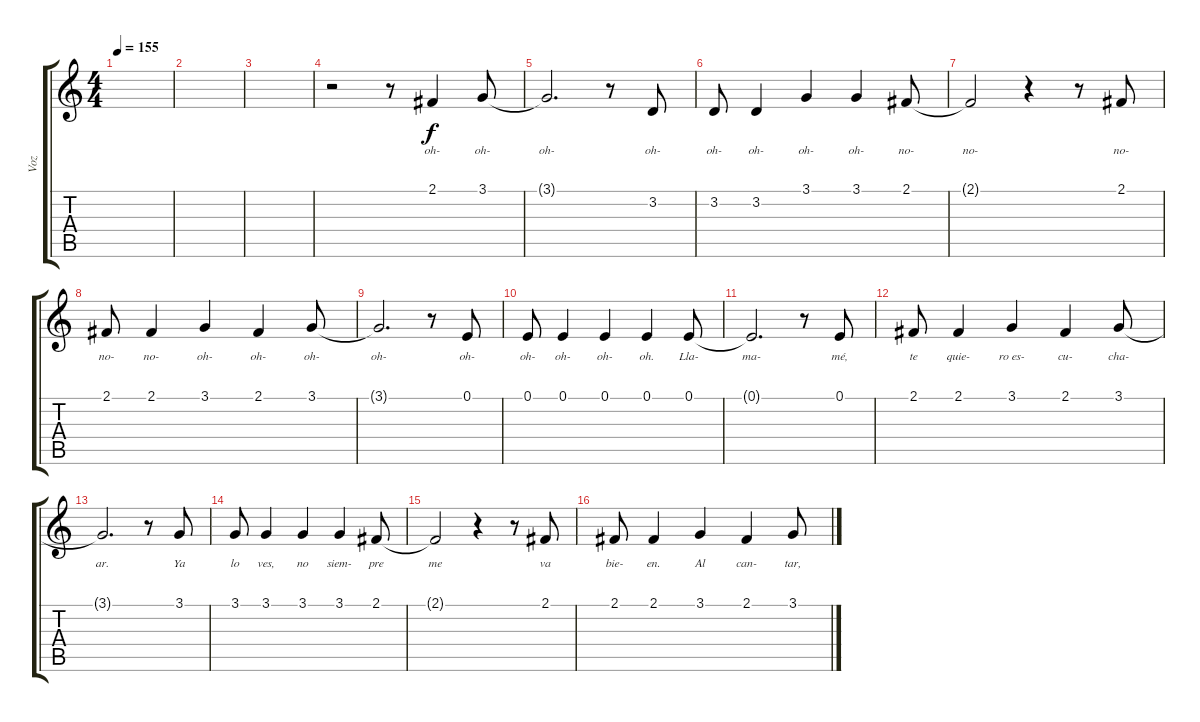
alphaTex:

\track ("Voz" "Voz") {instrument voiceoohs}
\staff {score tabs}
\tuning (E4 B3 G3 D3 A2 E2) {hide}
\ts (4 4)
\tempo 155
\clef g2
\ks c
|
|
|
r.2 r.8 2.1.4{lyrics (0 "oh-") lyrics (1 "") lyrics (2 "") lyrics (3 "") lyrics (4 "")} 3.1.8{lyrics (0 "oh-") lyrics (1 "") lyrics (2 "") lyrics (3 "") lyrics (4 "")} |
3.1{t}.2{d lyrics (0 "oh-") lyrics (1 "") lyrics (2 "") lyrics (3 "") lyrics (4 "")} r.8 3.2.8{lyrics (0 "oh-") lyrics (1 "") lyrics (2 "") lyrics (3 "") lyrics (4 "")} |
3.2.8{lyrics (0 "oh-") lyrics (1 "") lyrics (2 "") lyrics (3 "") lyrics (4 "")} 3.2.4{lyrics (0 "oh-") lyrics (1 "") lyrics (2 "") lyrics (3 "") lyrics (4 "")} 3.1.4{lyrics (0 "oh-") lyrics (1 "") lyrics (2 "") lyrics (3 "") lyrics (4 "")} 3.1.4{lyrics (0 "oh-") lyrics (1 "") lyrics (2 "") lyrics (3 "") lyrics (4 "")} 2.1.8{lyrics (0 "no-") lyrics (1 "") lyrics (2 "") lyrics (3 "") lyrics (4 "")} |
2.1{t}.2{lyrics (0 "no-") lyrics (1 "") lyrics (2 "") lyrics (3 "") lyrics (4 "")} r.4 r.8 2.1.8{lyrics (0 "no-") lyrics (1 "") lyrics (2 "") lyrics (3 "") lyrics (4 "")} |
2.1.8{lyrics (0 "no-") lyrics (1 "") lyrics (2 "") lyrics (3 "") lyrics (4 "")} 2.1.4{lyrics (0 "no-") lyrics (1 "") lyrics (2 "") lyrics (3 "") lyrics (4 "")} 3.1.4{lyrics (0 "oh-") lyrics (1 "") lyrics (2 "") lyrics (3 "") lyrics (4 "")} 2.1.4{lyrics (0 "oh-") lyrics (1 "") lyrics (2 "") lyrics (3 "") lyrics (4 "")} 3.1.8{lyrics (0 "oh-") lyrics (1 "") lyrics (2 "") lyrics (3 "") lyrics (4 "")} |
3.1{t}.2{d lyrics (0 "oh-") lyrics (1 "") lyrics (2 "") lyrics (3 "") lyrics (4 "")} r.8 0.1.8{lyrics (0 "oh-") lyrics (1 "") lyrics (2 "") lyrics (3 "") lyrics (4 "")} |
0.1.8{lyrics (0 "oh-") lyrics (1 "") lyrics (2 "") lyrics (3 "") lyrics (4 "")} 0.1.4{lyrics (0 "oh-") lyrics (1 "") lyrics (2 "") lyrics (3 "") lyrics (4 "")} 0.1.4{lyrics (0 "oh-") lyrics (1 "") lyrics (2 "") lyrics (3 "") lyrics (4 "")} 0.1.4{lyrics (0 "oh.") lyrics (1 "") lyrics (2 "") lyrics (3 "") lyrics (4 "")} 0.1.8{lyrics (0 "Lla-") lyrics (1 "") lyrics (2 "") lyrics (3 "") lyrics (4 "")} |
0.1{t}.2{d lyrics (0 "ma-") lyrics (1 "") lyrics (2 "") lyrics (3 "") lyrics (4 "")} r.8 0.1.8{lyrics (0 "mé,") lyrics (1 "") lyrics (2 "") lyrics (3 "") lyrics (4 "")} |
2.1.8{lyrics (0 "te") lyrics (1 "") lyrics (2 "") lyrics (3 "") lyrics (4 "")} 2.1.4{lyrics (0 "quie-") lyrics (1 "") lyrics (2 "") lyrics (3 "") lyrics (4 "")} 3.1.4{lyrics (0 "ro es-") lyrics (1 "") lyrics (2 "") lyrics (3 "") lyrics (4 "")} 2.1.4{lyrics (0 "cu-") lyrics (1 "") lyrics (2 "") lyrics (3 "") lyrics (4 "")} 3.1.8{lyrics (0 "cha-") lyrics (1 "") lyrics (2 "") lyrics (3 "") lyrics (4 "")} |
3.1{t}.2{d lyrics (0 "ar.") lyrics (1 "") lyrics (2 "") lyrics (3 "") lyrics (4 "")} r.8 3.1.8{lyrics (0 "Ya") lyrics (1 "") lyrics (2 "") lyrics (3 "") lyrics (4 "")} |
3.1.8{lyrics (0 "lo") lyrics (1 "") lyrics (2 "") lyrics (3 "") lyrics (4 "")} 3.1.4{lyrics (0 "ves,") lyrics (1 "") lyrics (2 "") lyrics (3 "") lyrics (4 "")} 3.1.4{lyrics (0 "no") lyrics (1 "") lyrics (2 "") lyrics (3 "") lyrics (4 "")} 3.1.4{lyrics (0 "siem-") lyrics (1 "") lyrics (2 "") lyrics (3 "") lyrics (4 "")} 2.1.8{lyrics (0 "pre") lyrics (1 "") lyrics (2 "") lyrics (3 "") lyrics (4 "")} |
2.1{t}.2{lyrics (0 "me") lyrics (1 "") lyrics (2 "") lyrics (3 "") lyrics (4 "")} r.4 r.8 2.1.8{lyrics (0 "va") lyrics (1 "") lyrics (2 "") lyrics (3 "") lyrics (4 "")} |
2.1.8{lyrics (0 "bie-") lyrics (1 "") lyrics (2 "") lyrics (3 "") lyrics (4 "")} 2.1.4{lyrics (0 "en.") lyrics (1 "") lyrics (2 "") lyrics (3 "") lyrics (4 "")} 3.1.4{lyrics (0 "Al") lyrics (1 "") lyrics (2 "") lyrics (3 "") lyrics (4 "")} 2.1.4{lyrics (0 "can-") lyrics (1 "") lyrics (2 "") lyrics (3 "") lyrics (4 "")} 3.1.8{lyrics (0 "tar,") lyrics (1 "") lyrics (2 "") lyrics (3 "") lyrics (4 "")}
